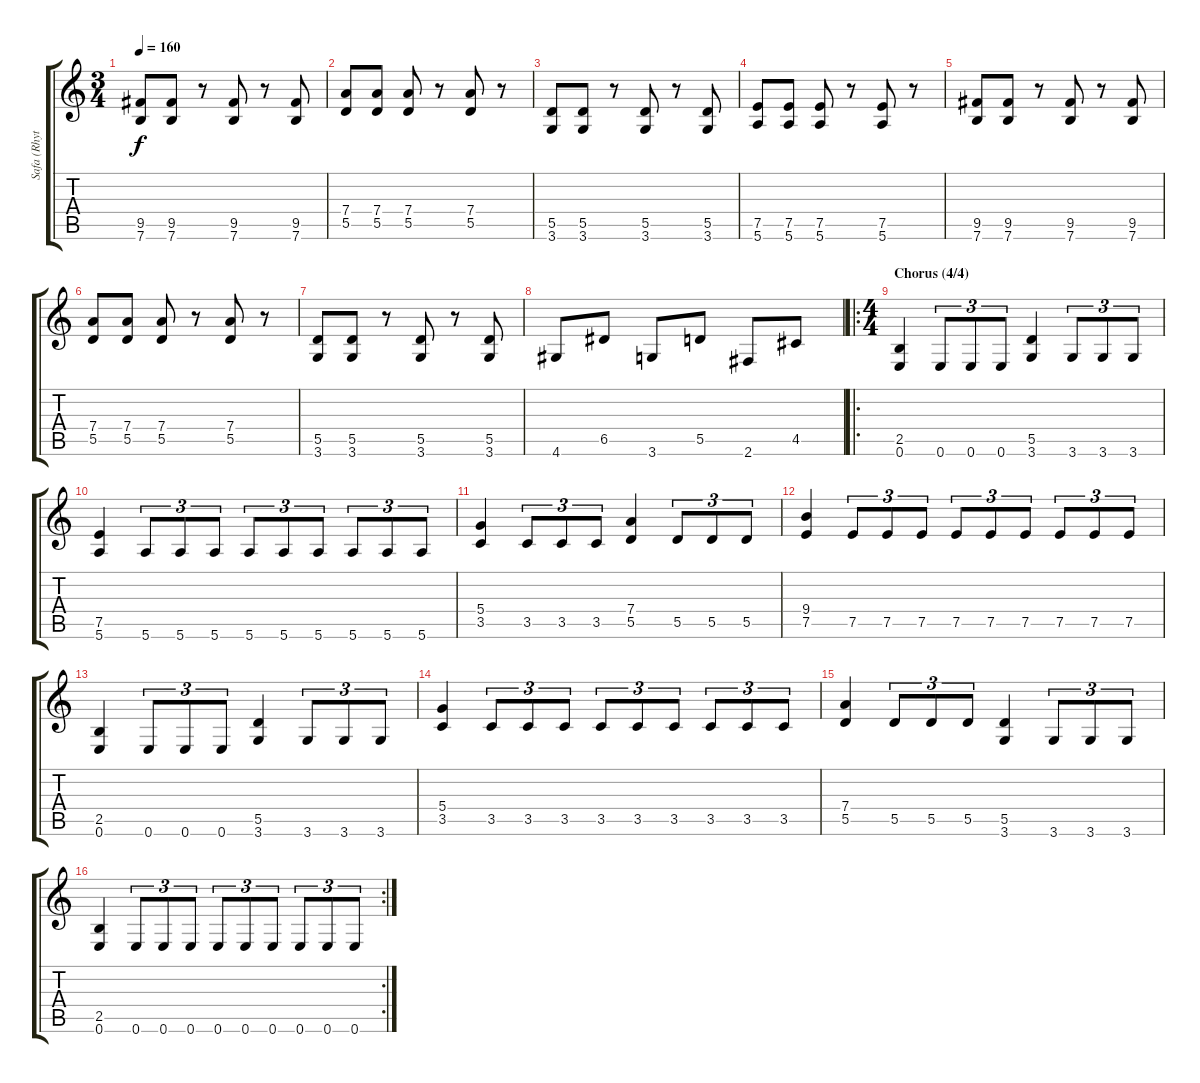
\track ("Safa (Rhythm)" "Safa (Rhyt") {instrument distortionguitar}
\staff {score tabs}
\tuning (E4 B3 G3 D3 A2 E2) {hide}
\ts (3 4)
\tempo 160
\clef g2
\ks c
(9.5 7.6).8{dy f} (9.5 7.6).8 r.8 (9.5 7.6).8 r.8 (9.5 7.6).8 |
(7.4 5.5).8 (7.4 5.5).8 (7.4 5.5).8 r.8 (7.4 5.5).8 r.8 |
(5.5 3.6).8 (5.5 3.6).8 r.8 (5.5 3.6).8 r.8 (5.5 3.6).8 |
(7.5 5.6).8 (7.5 5.6).8 (7.5 5.6).8 r.8 (7.5 5.6).8 r.8 |
(9.5 7.6).8 (9.5 7.6).8 r.8 (9.5 7.6).8 r.8 (9.5 7.6).8 |
(7.4 5.5).8 (7.4 5.5).8 (7.4 5.5).8 r.8 (7.4 5.5).8 r.8 |
(5.5 3.6).8 (5.5 3.6).8 r.8 (5.5 3.6).8 r.8 (5.5 3.6).8 |
4.6.8 6.5.8 3.6.8 5.5.8 2.6.8 4.5.8 |
\ro
\ts (4 4)
\section ("" "Chorus (4/4)")
(2.5 0.6).4 0.6.8{tu (3 2)} 0.6.8{tu (3 2)} 0.6.8{tu (3 2)} (5.5 3.6).4 3.6.8{tu (3 2)} 3.6.8{tu (3 2)} 3.6.8{tu (3 2)} |
(7.5 5.6).4 5.6.8{tu (3 2)} 5.6.8{tu (3 2)} 5.6.8{tu (3 2)} 5.6.8{tu (3 2)} 5.6.8{tu (3 2)} 5.6.8{tu (3 2)} 5.6.8{tu (3 2)} 5.6.8{tu (3 2)} 5.6.8{tu (3 2)} |
(5.4 3.5).4 3.5.8{tu (3 2)} 3.5.8{tu (3 2)} 3.5.8{tu (3 2)} (7.4 5.5).4 5.5.8{tu (3 2)} 5.5.8{tu (3 2)} 5.5.8{tu (3 2)} |
(9.4 7.5).4 7.5.8{tu (3 2)} 7.5.8{tu (3 2)} 7.5.8{tu (3 2)} 7.5.8{tu (3 2)} 7.5.8{tu (3 2)} 7.5.8{tu (3 2)} 7.5.8{tu (3 2)} 7.5.8{tu (3 2)} 7.5.8{tu (3 2)} |
(2.5 0.6).4 0.6.8{tu (3 2)} 0.6.8{tu (3 2)} 0.6.8{tu (3 2)} (5.5 3.6).4 3.6.8{tu (3 2)} 3.6.8{tu (3 2)} 3.6.8{tu (3 2)} |
(5.4 3.5).4 3.5.8{tu (3 2)} 3.5.8{tu (3 2)} 3.5.8{tu (3 2)} 3.5.8{tu (3 2)} 3.5.8{tu (3 2)} 3.5.8{tu (3 2)} 3.5.8{tu (3 2)} 3.5.8{tu (3 2)} 3.5.8{tu (3 2)} |
(7.4 5.5).4 5.5.8{tu (3 2)} 5.5.8{tu (3 2)} 5.5.8{tu (3 2)} (5.5 3.6).4 3.6.8{tu (3 2)} 3.6.8{tu (3 2)} 3.6.8{tu (3 2)} |
\rc 2
(2.5 0.6).4 0.6.8{tu (3 2)} 0.6.8{tu (3 2)} 0.6.8{tu (3 2)} 0.6.8{tu (3 2)} 0.6.8{tu (3 2)} 0.6.8{tu (3 2)} 0.6.8{tu (3 2)} 0.6.8{tu (3 2)} 0.6.8{tu (3 2)}
